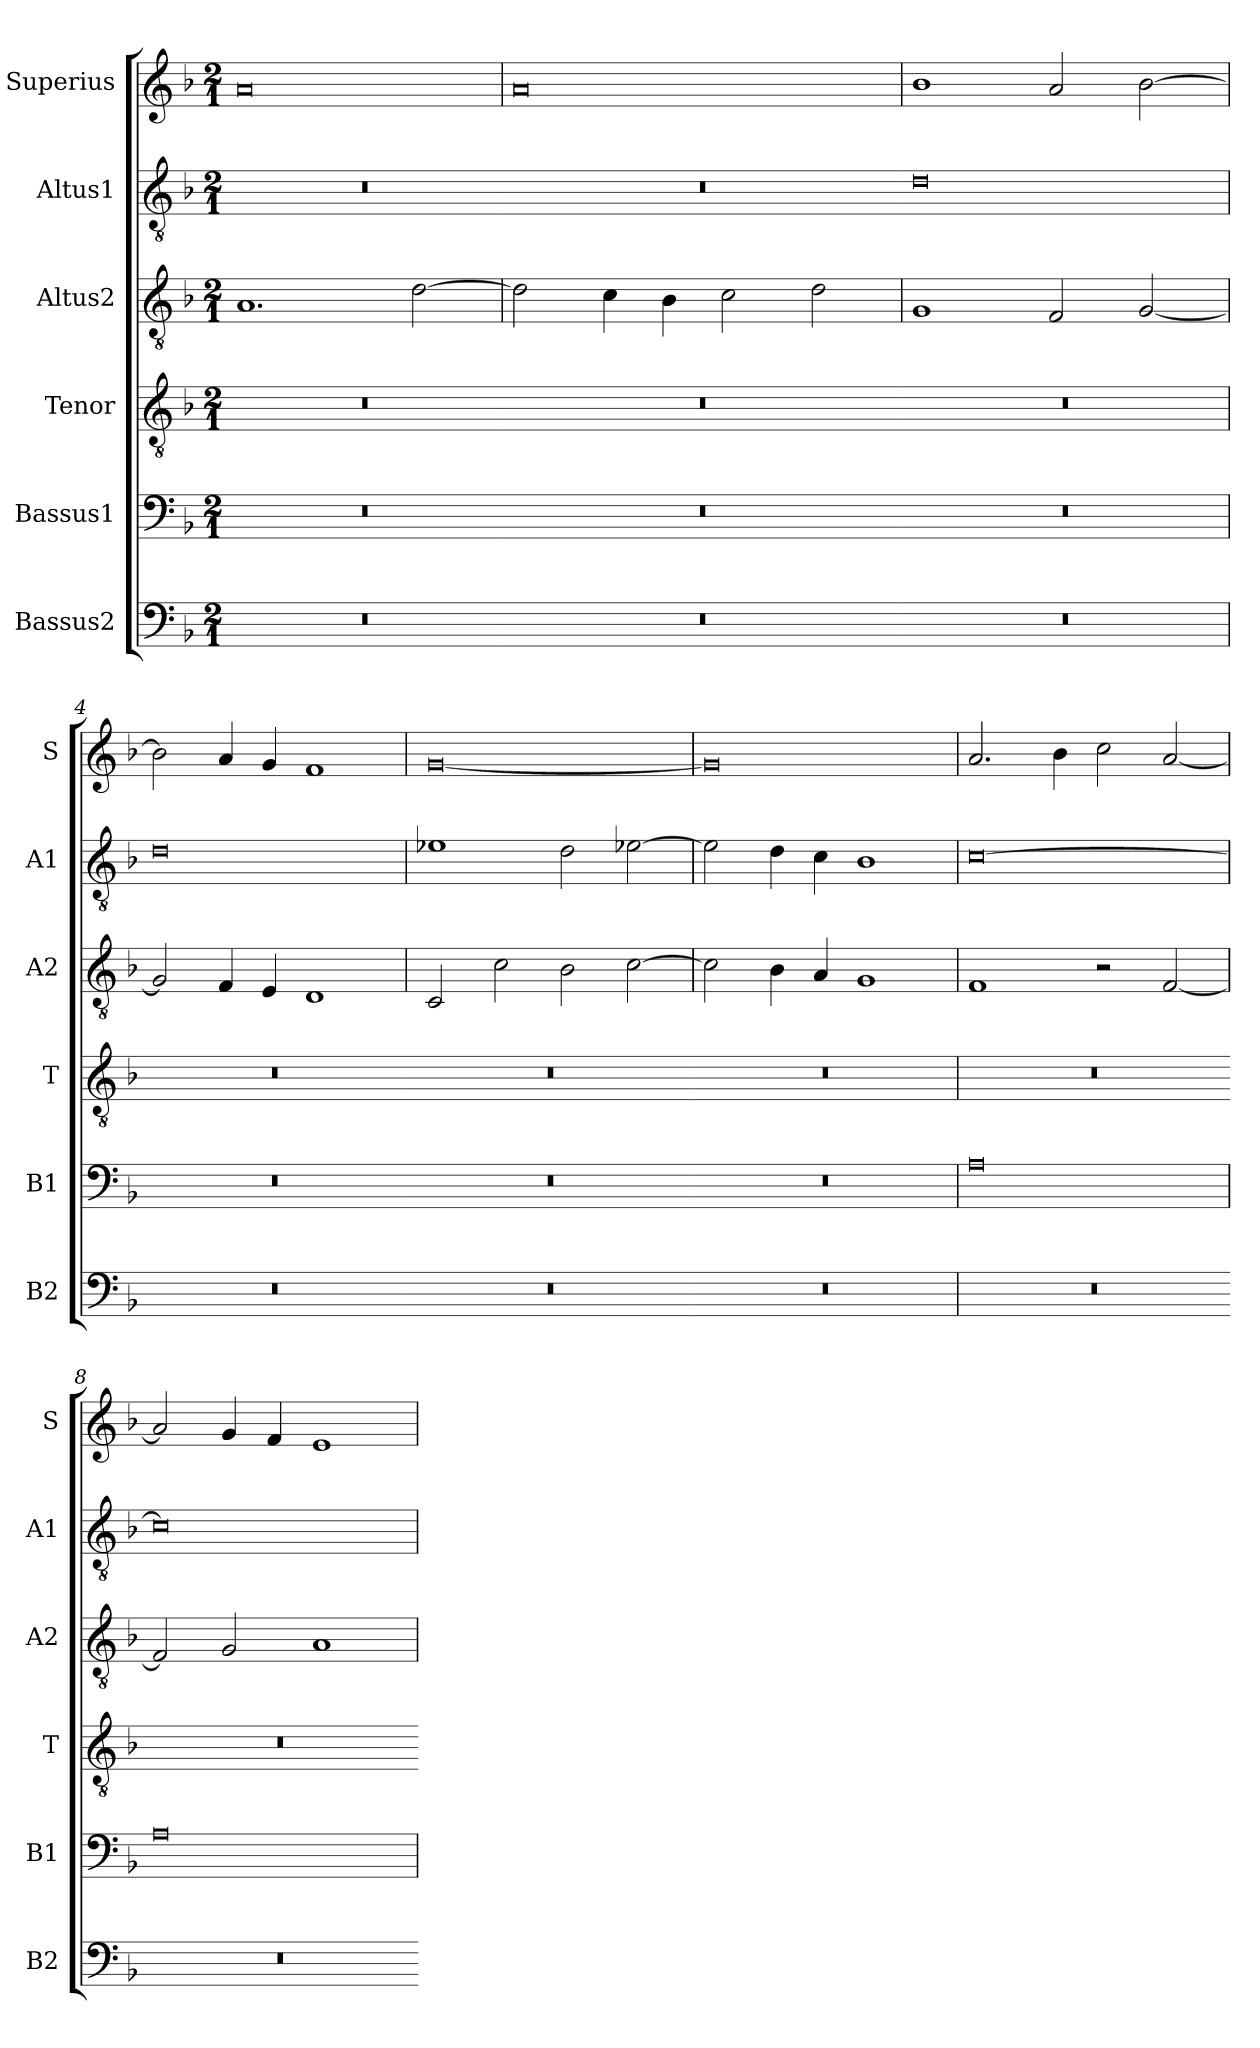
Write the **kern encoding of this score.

**kern	**kern	**kern	**kern	**kern	**kern
*part6	*part5	*part4	*part3	*part2	*part1
*staff6	*staff5	*staff4	*staff3	*staff2	*staff1
*I"Bassus2	*I"Bassus1	*I"Tenor	*I"Altus2	*I"Altus1	*I"Superius
*I'B2	*I'B1	*I'T	*I'A2	*I'A1	*I'S
*clefF4	*clefF4	*clefGv2	*clefGv2	*clefGv2	*clefG2
*k[b-]	*k[b-]	*k[b-]	*k[b-]	*k[b-]	*k[b-]
*M2/1	*M2/1	*M2/1	*M2/1	*M2/1	*M2/1
=1	=1	=1	=1	=1	=1
0r	0r	0r	1.A	0r	0a
.	.	.	[2d\	.	.
=2	=2	=2.	=2	=2	=2
0r	0r	0r	2d\]	0r	0a
.	.	.	4c\	.	.
.	.	.	4B-\	.	.
.	.	.	2c\	.	.
.	.	.	2d\	.	.
=3	=3	=3.	=3	=3	=3
0r	0r	0r	1G	0d	1b-
.	.	.	2F/	.	2a/
.	.	.	[2G/	.	[2b-\
=4	=4	=4	=4	=4	=4
0r	0r	0r	2G/]	0d	2b-\]
.	.	.	4F/	.	4a/
.	.	.	4E/	.	4g/
.	.	.	1D	.	1f
=5	=5	=5.	=5	=5	=5
0r	0r	0r	2C/	1e-X	[0g
.	.	.	2c\	.	.
.	.	.	2B-\	2d\	.
.	.	.	[2c\	[2e-X\	.
=6	=6	=6.	=6	=6	=6
0r	0r	0r	2c\]	2e-\]	0g]
.	.	.	4B-\	4d\	.
.	.	.	4A/	4c\	.
.	.	.	1G	1B-	.
=7	=7	=7	=7	=7	=7
0r	0A	0r	1F	[0c	2.a/
.	.	.	.	.	4b-\
.	.	.	2r	.	2cc\
.	.	.	[2F/	.	[2a/
=8	=8	=8.	=8	=8	=8
0r	0A	0r	2F/]	0c]	2a/]
.	.	.	2G/	.	4g/
.	.	.	.	.	4f/
.	.	.	1A	.	1e
=	=	=.	=	=	=
*-	*-	*-	*-	*-	*-
